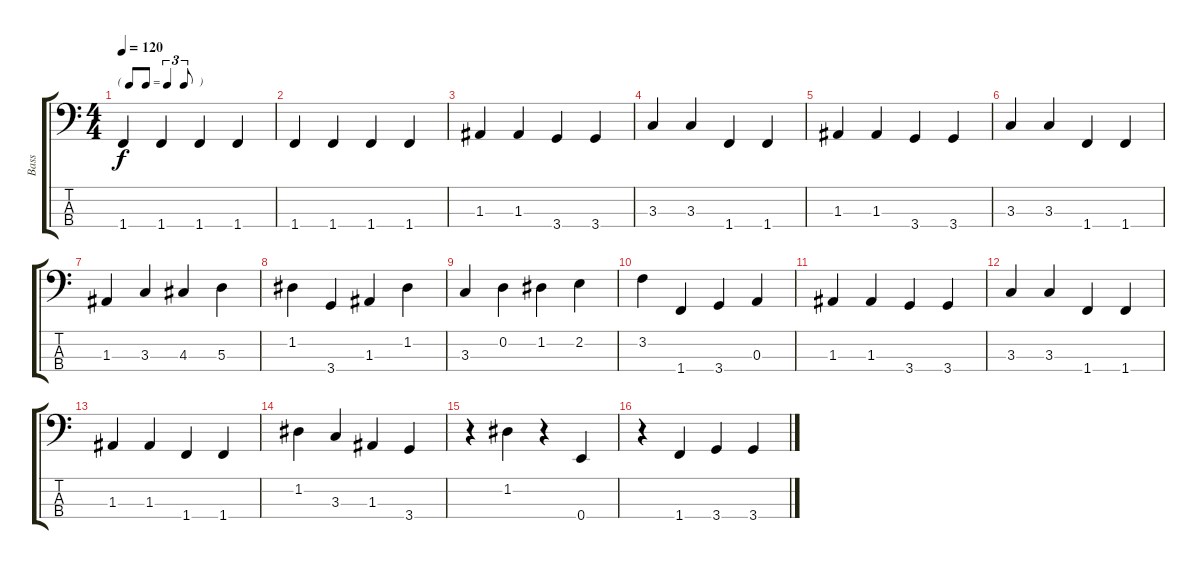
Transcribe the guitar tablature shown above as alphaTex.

\track ("Bass" "Bass") {instrument electricbasspick}
\staff {score tabs}
\tuning (G2 D2 A1 E1) {hide}
\ts (4 4)
\tf triplet8th
\tempo 120
\clef f4
\ks c
1.4.4{dy f instrument electricbasspick} 1.4.4 1.4.4 1.4.4 |
1.4.4 1.4.4 1.4.4 1.4.4 |
1.3.4 1.3.4 3.4.4 3.4.4 |
3.3.4 3.3.4 1.4.4 1.4.4 |
1.3.4 1.3.4 3.4.4 3.4.4 |
3.3.4 3.3.4 1.4.4 1.4.4 |
1.3.4 3.3.4 4.3.4 5.3.4 |
1.2.4 3.4.4 1.3.4 1.2.4 |
3.3.4 0.2.4 1.2.4 2.2.4 |
3.2.4 1.4.4 3.4.4 0.3.4 |
1.3.4 1.3.4 3.4.4 3.4.4 |
3.3.4 3.3.4 1.4.4 1.4.4 |
1.3.4 1.3.4 1.4.4 1.4.4 |
1.2.4 3.3.4 1.3.4 3.4.4 |
r.4 1.2.4 r.4 0.4.4 |
r.4 1.4.4 3.4.4 3.4.4
